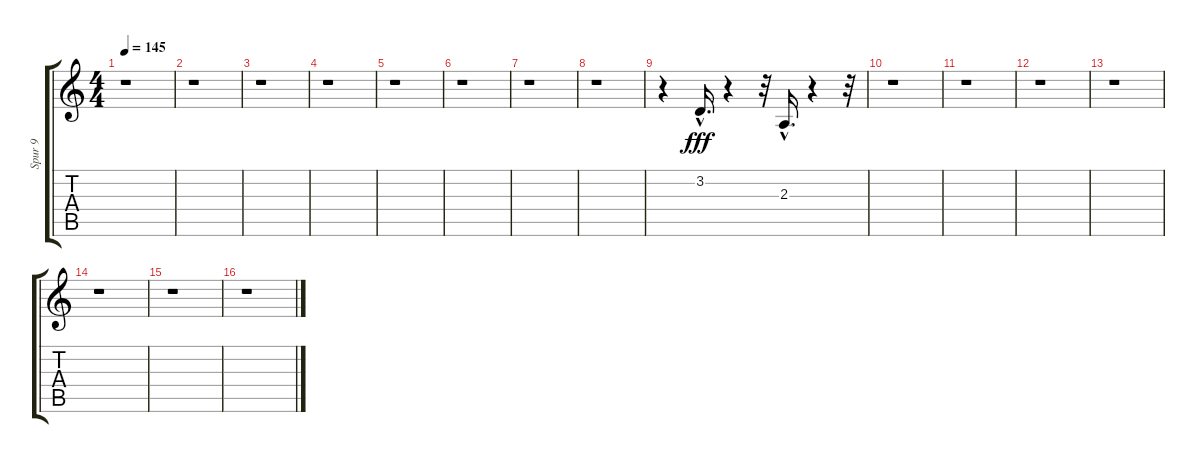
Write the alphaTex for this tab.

\track ("Spur 9" "Spur 9") {instrument synthdrum}
\staff {score tabs}
\tuning (E4 B3 G3 D3 A2 E2) {hide}
\ts (4 4)
\tempo 145
\clef g2
\ks c
r.1{dy fff} |
r.1 |
r.1 |
r.1 |
r.1 |
r.1 |
r.1 |
r.1 |
r.4 3.2{hac}.16{d} r.4 r.32 2.3{hac}.16{d} r.4 r.32 |
r.1 |
r.1 |
r.1 |
r.1 |
r.1 |
r.1 |
r.1
